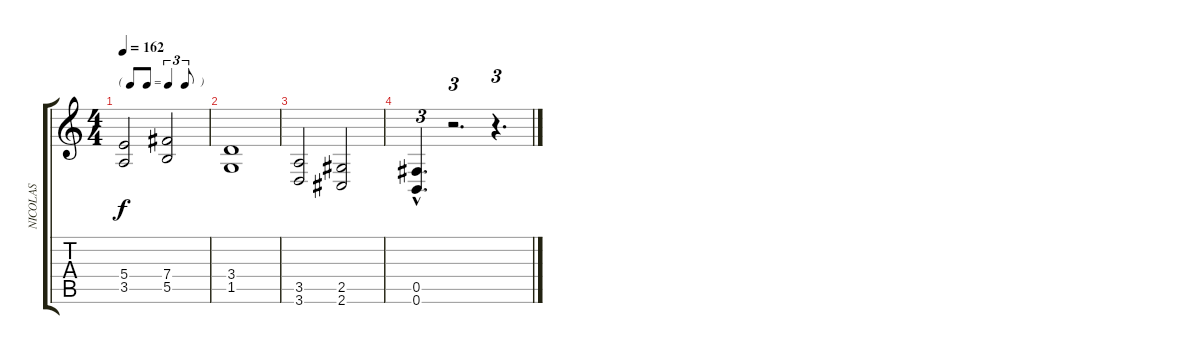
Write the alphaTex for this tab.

\track ("NICOLAS" "NICOLAS") {instrument overdrivenguitar}
\staff {score tabs}
\tuning (Db4 Ab3 E3 B2 Gb2 B1) {hide}
\ts (4 4)
\tf triplet8th
\tempo 162
\clef g2
\ks c
(5.4 3.5).2{dy f} (7.4 5.5).2 |
(3.4 1.5).1 |
(3.5 3.6).2 (2.5 2.6).2 |
(0.5{hac} 0.6{hac}).4{d tu (3 2)} r.2{d tu (3 2)} r.4{d tu (3 2)}
